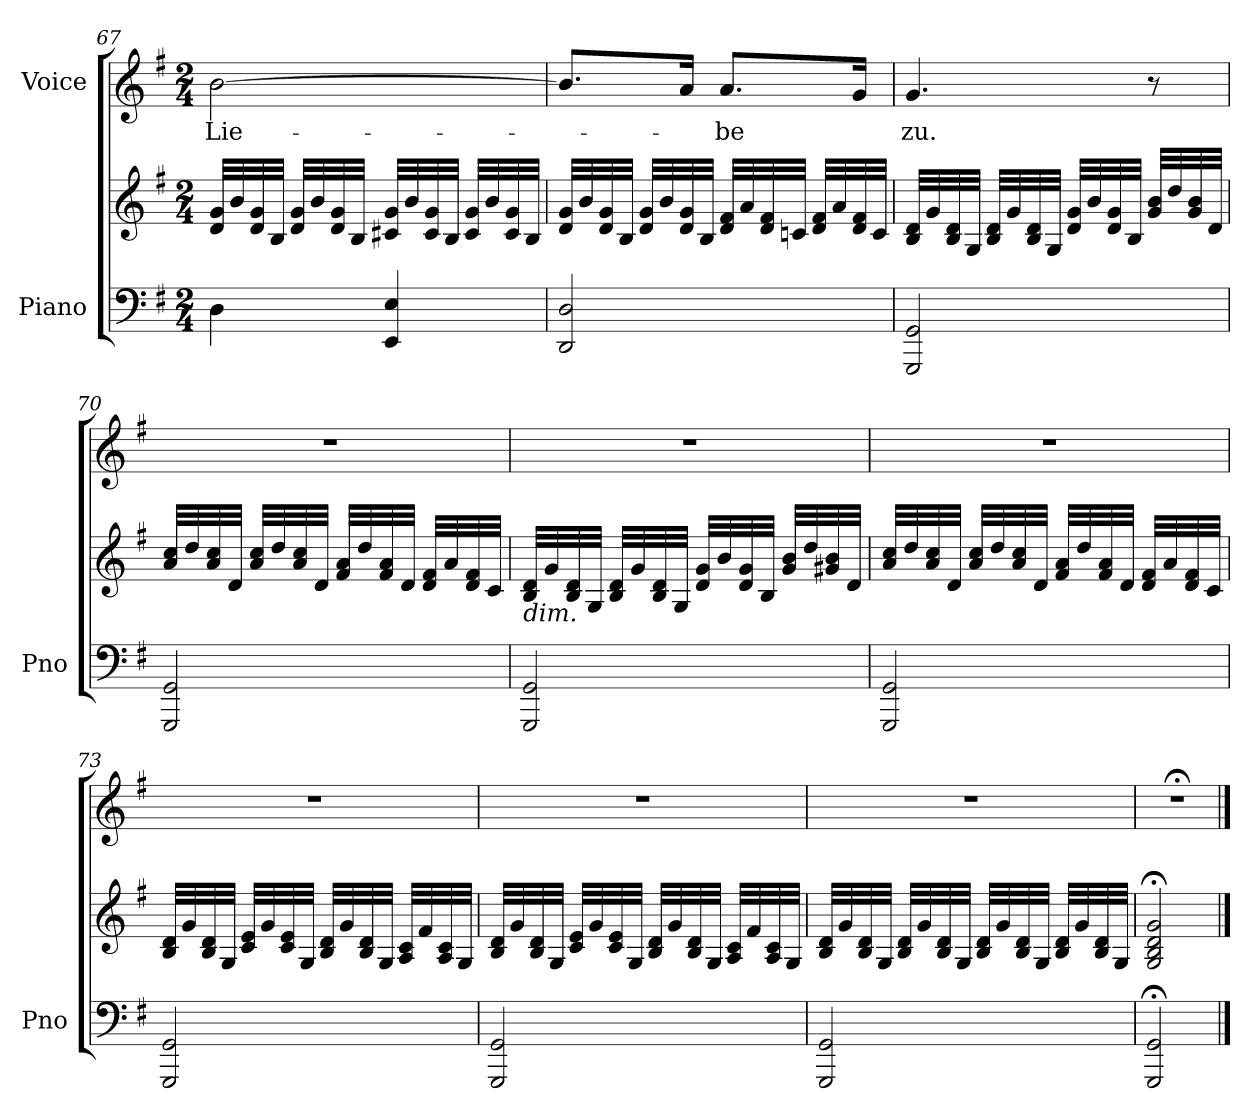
**kern	**kern	**kern	**text
*part2	*part2	*part1	*part1
*staff3	*staff2	*staff1	*staff1
*I"Piano	*	*I"Voice	*
*I'Pno	*	*	*
*clefF4	*clefG2	*clefG2	*
*k[f#]	*k[f#]	*k[f#]	*
*M2/4	*M2/4	*M2/4	*
=67	=67	=67	=67
4D\	32d/ 32g/LLL	[2b\	Lie-
.	32b/	.	.
.	32d/ 32g/	.	.
.	32B/JJJ	.	.
.	32d/ 32g/LLL	.	.
.	32b/	.	.
.	32d/ 32g/	.	.
.	32B/JJJ	.	.
4EE/ 4E/	32c#X/ 32g/LLL	.	.
.	32b/	.	.
.	32c#/ 32g/	.	.
.	32B/JJJ	.	.
.	32c#/ 32g/LLL	.	.
.	32b/	.	.
.	32c#/ 32g/	.	.
.	32B/JJJ	.	.
=68	=68	=68	=68
2DD/ 2D/	32d/ 32g/LLL	8.b/L]	.
.	32b/	.	.
.	32d/ 32g/	.	.
.	32B/JJJ	.	.
.	32d/ 32g/LLL	.	.
.	32b/	.	.
.	32d/ 32g/	16a/Jk	.
.	32B/JJJ	.	.
.	32d/ 32f#/LLL	8.a/L	-be
.	32a/	.	.
.	32d/ 32f#/	.	.
.	32cn/JJJ	.	.
.	32d/ 32f#/LLL	.	.
.	32a/	.	.
.	32d/ 32f#/	16g/Jk	.
.	32c/JJJ	.	.
=69	=69	=69	=69
2GGG/ 2GG/	32B/ 32d/LLL	4.g/	zu.
.	32g/	.	.
.	32B/ 32d/	.	.
.	32G/JJJ	.	.
.	32B/ 32d/LLL	.	.
.	32g/	.	.
.	32B/ 32d/	.	.
.	32G/JJJ	.	.
.	32d/ 32g/LLL	.	.
.	32b/	.	.
.	32d/ 32g/	.	.
.	32B/JJJ	.	.
.	32g/ 32b/LLL	8r	.
.	32dd/	.	.
.	32g/ 32b/	.	.
.	32d/JJJ	.	.
=70	=70	=70	=70
2GGG/ 2GG/	32a/ 32cc/LLL	2r	.
.	32dd/	.	.
.	32a/ 32cc/	.	.
.	32d/JJJ	.	.
.	32a/ 32cc/LLL	.	.
.	32dd/	.	.
.	32a/ 32cc/	.	.
.	32d/JJJ	.	.
.	32f#/ 32a/LLL	.	.
.	32dd/	.	.
.	32f#/ 32a/	.	.
.	32d/JJJ	.	.
.	32d/ 32f#/LLL	.	.
.	32a/	.	.
.	32d/ 32f#/	.	.
.	32c/JJJ	.	.
=71	=71	=71	=71
!	!LO:TX:b:i:t=dim.	!	!
2GGG/ 2GG/	32B/ 32d/LLL	2r	.
.	32g/	.	.
.	32B/ 32d/	.	.
.	32G/JJJ	.	.
.	32B/ 32d/LLL	.	.
.	32g/	.	.
.	32B/ 32d/	.	.
.	32G/JJJ	.	.
.	32d/ 32g/LLL	.	.
.	32b/	.	.
.	32d/ 32g/	.	.
.	32B/JJJ	.	.
.	32g/ 32b/LLL	.	.
.	32dd/	.	.
.	32g#X/ 32b/	.	.
.	32d/JJJ	.	.
=72	=72	=72	=72
2GGG/ 2GG/	32a/ 32cc/LLL	2r	.
.	32dd/	.	.
.	32a/ 32cc/	.	.
.	32d/JJJ	.	.
.	32a/ 32cc/LLL	.	.
.	32dd/	.	.
.	32a/ 32cc/	.	.
.	32d/JJJ	.	.
.	32f#/ 32a/LLL	.	.
.	32dd/	.	.
.	32f#/ 32a/	.	.
.	32d/JJJ	.	.
.	32d/ 32f#/LLL	.	.
.	32a/	.	.
.	32d/ 32f#/	.	.
.	32c/JJJ	.	.
=73	=73	=73	=73
2GGG/ 2GG/	32B/ 32d/LLL	2r	.
.	32g/	.	.
.	32B/ 32d/	.	.
.	32G/JJJ	.	.
.	32c/ 32e/LLL	.	.
.	32g/	.	.
.	32c/ 32e/	.	.
.	32G/JJJ	.	.
.	32B/ 32d/LLL	.	.
.	32g/	.	.
.	32B/ 32d/	.	.
.	32G/JJJ	.	.
.	32A/ 32c/LLL	.	.
.	32f#/	.	.
.	32A/ 32c/	.	.
.	32G/JJJ	.	.
=74	=74	=74	=74
2GGG/ 2GG/	32B/ 32d/LLL	2r	.
.	32g/	.	.
.	32B/ 32d/	.	.
.	32G/JJJ	.	.
.	32c/ 32e/LLL	.	.
.	32g/	.	.
.	32c/ 32e/	.	.
.	32G/JJJ	.	.
.	32B/ 32d/LLL	.	.
.	32g/	.	.
.	32B/ 32d/	.	.
.	32G/JJJ	.	.
.	32A/ 32c/LLL	.	.
.	32f#/	.	.
.	32A/ 32c/	.	.
.	32G/JJJ	.	.
=75	=75	=75	=75
2GGG/ 2GG/	32B/ 32d/LLL	2r	.
.	32g/	.	.
.	32B/ 32d/	.	.
.	32G/JJJ	.	.
.	32B/ 32d/LLL	.	.
.	32g/	.	.
.	32B/ 32d/	.	.
.	32G/JJJ	.	.
.	32B/ 32d/LLL	.	.
.	32g/	.	.
.	32B/ 32d/	.	.
.	32G/JJJ	.	.
.	32B/ 32d/LLL	.	.
.	32g/	.	.
.	32B/ 32d/	.	.
.	32G/JJJ	.	.
=76	=76	=76	=76
2GGG/;< 2GG/;<	2G/;< 2B/;< 2d/;< 2g/;<	2r;<	.
==	==	==	==
*-	*-	*-	*-
